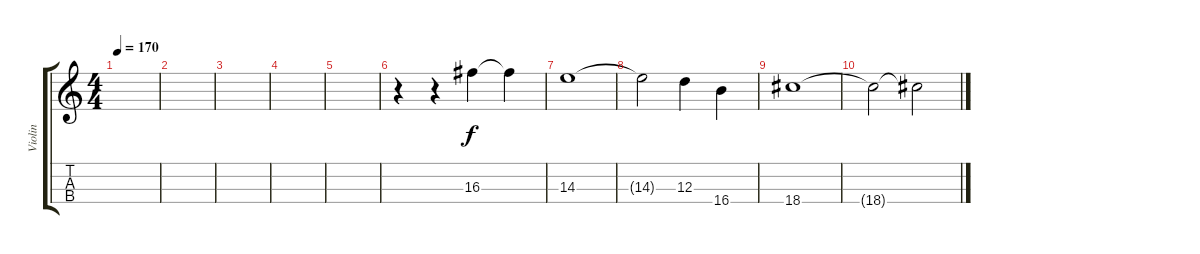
\track ("Violin" "Violin") {instrument violin}
\staff {score tabs}
\tuning (E5 A4 D4 G3) {hide}
\ts (4 4)
\tempo 170
\clef g2
\ks c
|
|
|
|
|
r.4 r.4 16.3.4 16.3{t}.4 |
14.3.1 |
14.3{t}.2 12.3.4 16.4.4 |
18.4.1 |
18.4{t}.2 18.4{t}.2
